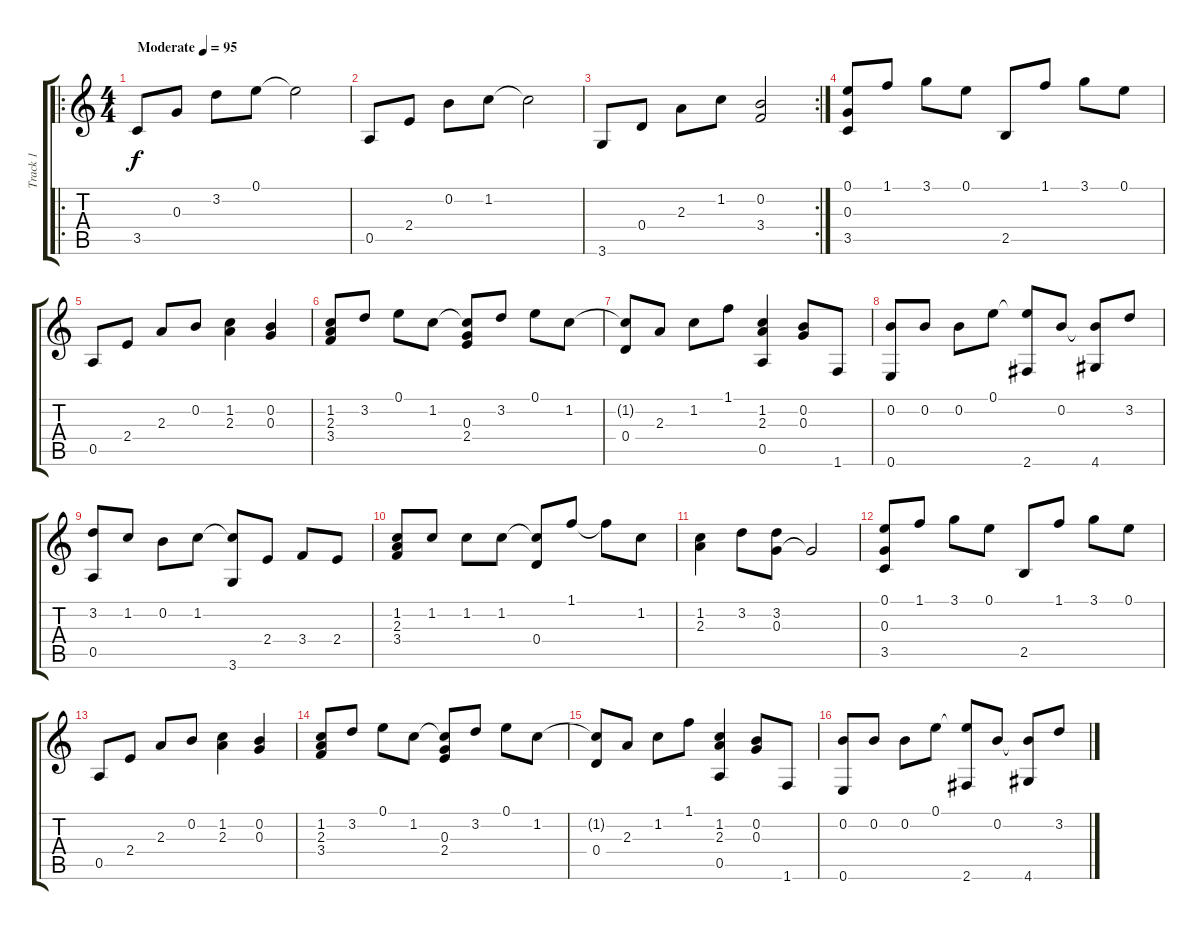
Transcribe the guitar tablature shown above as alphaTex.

\track ("Track 1" "Track 1") {instrument acousticguitarsteel}
\staff {score tabs}
\tuning (E4 B3 G3 D3 A2 E2) {hide}
\ro
\ts (4 4)
\tempo (95 "Moderate")
\clef g2
\ks c
3.5.8{dy f instrument acousticguitarsteel} 0.3.8 3.2.8 0.1.8 0.1{t}.2 |
0.5.8 2.4.8 0.2.8 1.2.8 1.2{t}.2 |
\rc 2
3.6.8 0.4.8 2.3.8 1.2.8 (0.2 3.4).2 |
(0.1 0.3 3.5).8 1.1.8 3.1.8 0.1.8 2.5.8 1.1.8 3.1.8 0.1.8 |
0.5.8 2.4.8 2.3.8 0.2.8 (1.2 2.3).4 (0.2 0.3).4 |
(1.2 2.3 3.4).8 3.2.8 0.1.8 1.2.8 (1.2{t} 0.3 2.4).8 3.2.8 0.1.8 1.2.8 |
(1.2{t} 0.4).8 2.3.8 1.2.8 1.1.8 (1.2 2.3 0.5).4 (0.2 0.3).8 1.6.8 |
(0.2 0.6).8 0.2.8 0.2.8 0.1.8 (0.1{t} 2.6).8 0.2.8 (0.2{t} 4.6).8 3.2.8 |
(3.2 0.5).8 1.2.8 0.2.8 1.2.8 (1.2{t} 3.6).8 2.4.8 3.4.8 2.4.8 |
(1.2 2.3 3.4).8 1.2.8 1.2.8 1.2.8 (1.2{t} 0.4).8 1.1.8 1.1{t}.8 1.2.8 |
(1.2 2.3).4 3.2.8 (3.2 0.3).8 0.3{t}.2 |
(0.1 0.3 3.5).8 1.1.8 3.1.8 0.1.8 2.5.8 1.1.8 3.1.8 0.1.8 |
0.5.8 2.4.8 2.3.8 0.2.8 (1.2 2.3).4 (0.2 0.3).4 |
(1.2 2.3 3.4).8 3.2.8 0.1.8 1.2.8 (1.2{t} 0.3 2.4).8 3.2.8 0.1.8 1.2.8 |
(1.2{t} 0.4).8 2.3.8 1.2.8 1.1.8 (1.2 2.3 0.5).4 (0.2 0.3).8 1.6.8 |
(0.2 0.6).8 0.2.8 0.2.8 0.1.8 (0.1{t} 2.6).8 0.2.8 (0.2{t} 4.6).8 3.2.8
